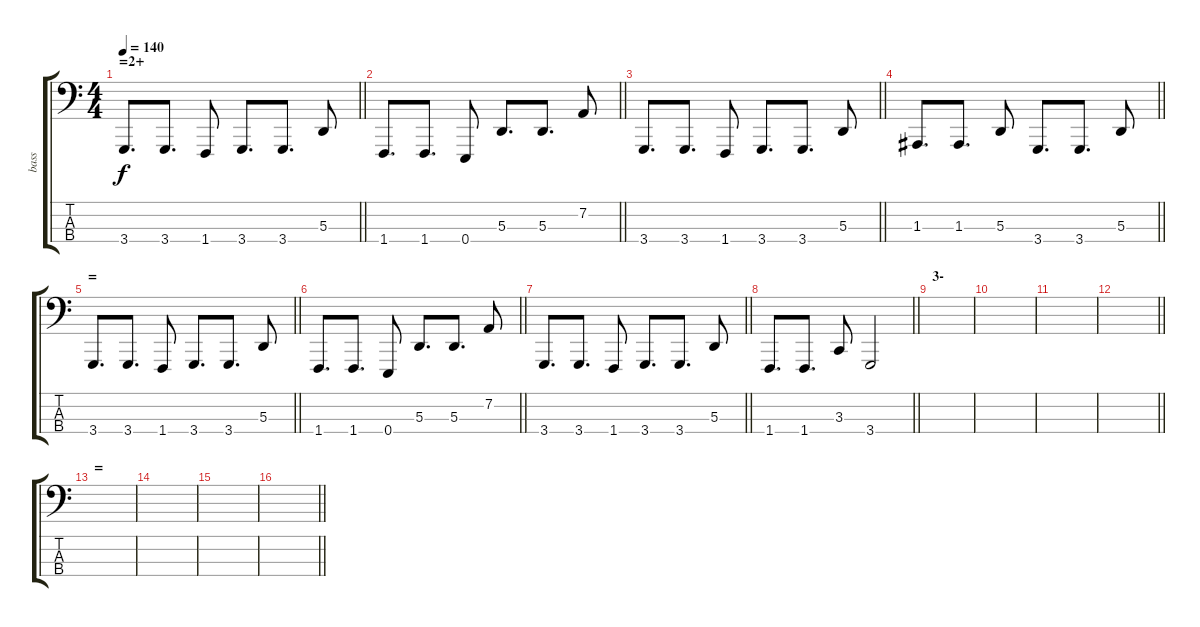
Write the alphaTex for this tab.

\track ("bass" "bass") {instrument brightacousticpiano}
\staff {score tabs}
\tuning (G2 D2 A1 E1) {hide}
\ts (4 4)
\section ("" "=2+")
\tempo 140
\clef f4
\barLineRight lightlight
\ks c
3.4.8{d dy f} 3.4.8{d} 1.4.8 3.4.8{d} 3.4.8{d} 5.3.8 |
\barLineRight lightlight
1.4.8{d} 1.4.8{d} 0.4.8 5.3.8{d} 5.3.8{d} 7.2.8 |
\barLineRight lightlight
3.4.8{d} 3.4.8{d} 1.4.8 3.4.8{d} 3.4.8{d} 5.3.8 |
\barLineRight lightlight
1.3.8{d} 1.3.8{d} 5.3.8 3.4.8{d} 3.4.8{d} 5.3.8 |
\section ("" "=")
\barLineRight lightlight
3.4.8{d} 3.4.8{d} 1.4.8 3.4.8{d} 3.4.8{d} 5.3.8 |
\barLineRight lightlight
1.4.8{d} 1.4.8{d} 0.4.8 5.3.8{d} 5.3.8{d} 7.2.8 |
\barLineRight lightlight
3.4.8{d} 3.4.8{d} 1.4.8 3.4.8{d} 3.4.8{d} 5.3.8 |
\barLineRight lightlight
1.4.8{d} 1.4.8{d} 3.3.8 3.4.2 |
\section ("" "3-")
|
|
|
\barLineRight lightlight
|
\section ("" "=")
|
|
|
\barLineRight lightlight
